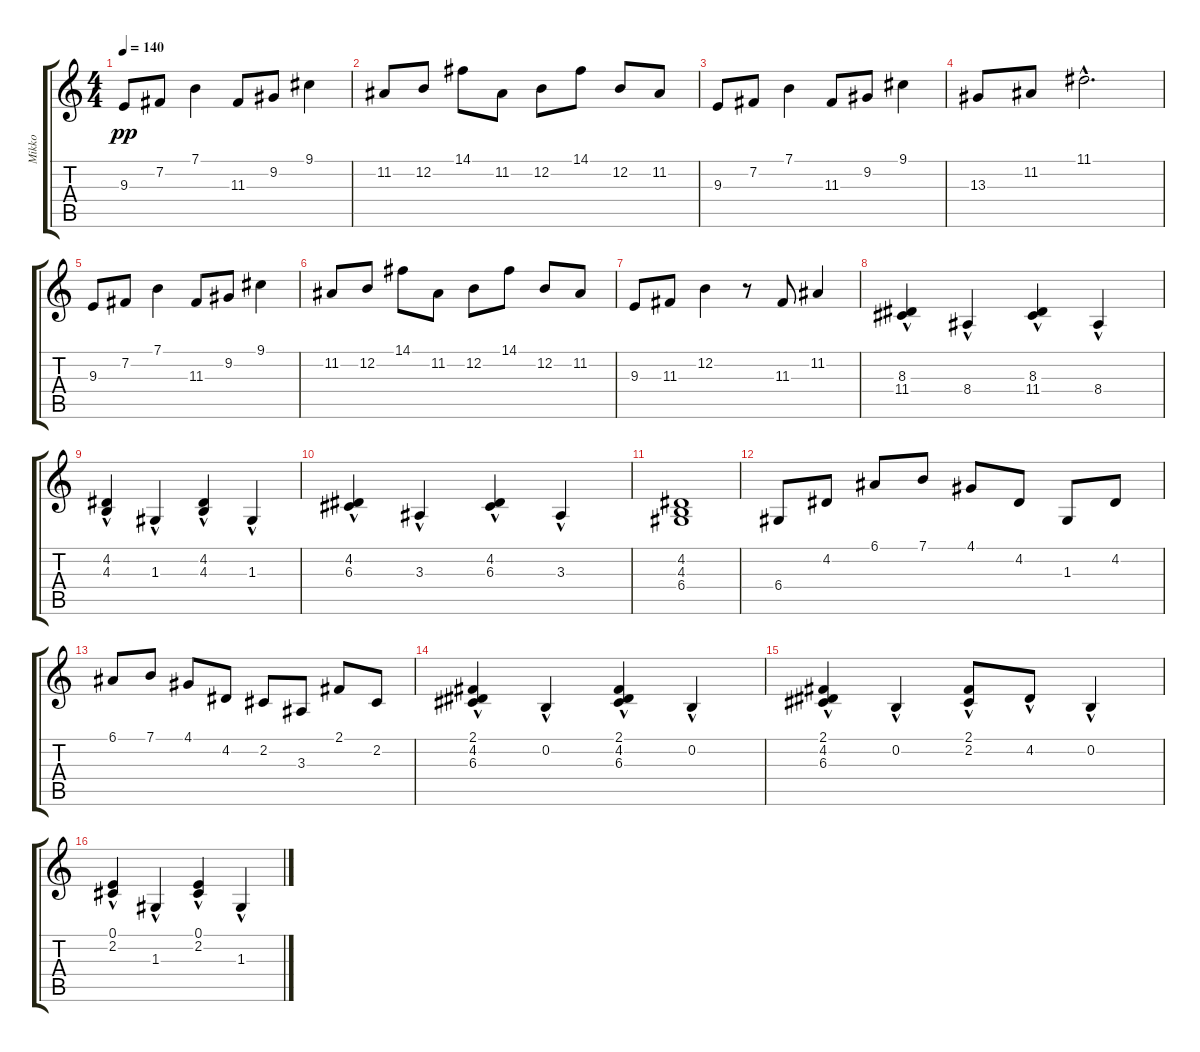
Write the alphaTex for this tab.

\track ("Mikko" "Mikko") {instrument acousticgrandpiano}
\staff {score tabs}
\tuning (E4 B3 G3 D3 A2 E2) {hide}
\ts (4 4)
\tempo 140
\clef g2
\ks c
9.3.8{dy pp instrument acousticgrandpiano} 7.2.8 7.1.4 11.3.8 9.2.8 9.1.4 |
11.2.8 12.2.8 14.1.8 11.2.8 12.2.8 14.1.8 12.2.8 11.2.8 |
9.3.8 7.2.8 7.1.4 11.3.8 9.2.8 9.1.4 |
13.3.8 11.2.8 11.1{hac}.2{d} |
9.3.8 7.2.8 7.1.4 11.3.8 9.2.8 9.1.4 |
11.2.8 12.2.8 14.1.8 11.2.8 12.2.8 14.1.8 12.2.8 11.2.8 |
9.3.8 11.3.8 12.2.4 r.8 11.3.8 11.2.4 |
(8.3{hac} 11.4{hac}).4 8.4{hac}.4 (8.3{hac} 11.4{hac}).4 8.4{hac}.4 |
(4.2{hac} 4.3{hac}).4 1.3{hac}.4 (4.2{hac} 4.3{hac}).4 1.3{hac}.4 |
(4.2{hac} 6.3{hac}).4 3.3{hac}.4 (4.2{hac} 6.3{hac}).4 3.3{hac}.4 |
(4.2 4.3 6.4).1 |
6.4.8{volume 15 instrument acousticgrandpiano} 4.2.8 6.1.8 7.1.8 4.1.8 4.2.8 1.3.8 4.2.8 |
6.1.8 7.1.8 4.1.8 4.2.8 2.2.8 3.3.8 2.1.8 2.2.8 |
(2.1{hac} 4.2{hac} 6.3{hac}).4 0.2{hac}.4 (2.1{hac} 4.2{hac} 6.3{hac}).4 0.2{hac}.4 |
(2.1{hac} 4.2{hac} 6.3{hac}).4 0.2{hac}.4 (2.1{hac} 2.2{hac}).8 4.2{hac}.8 0.2{hac}.4 |
(0.1{hac} 2.2{hac}).4 1.3{hac}.4 (0.1{hac} 2.2{hac}).4 1.3{hac}.4
